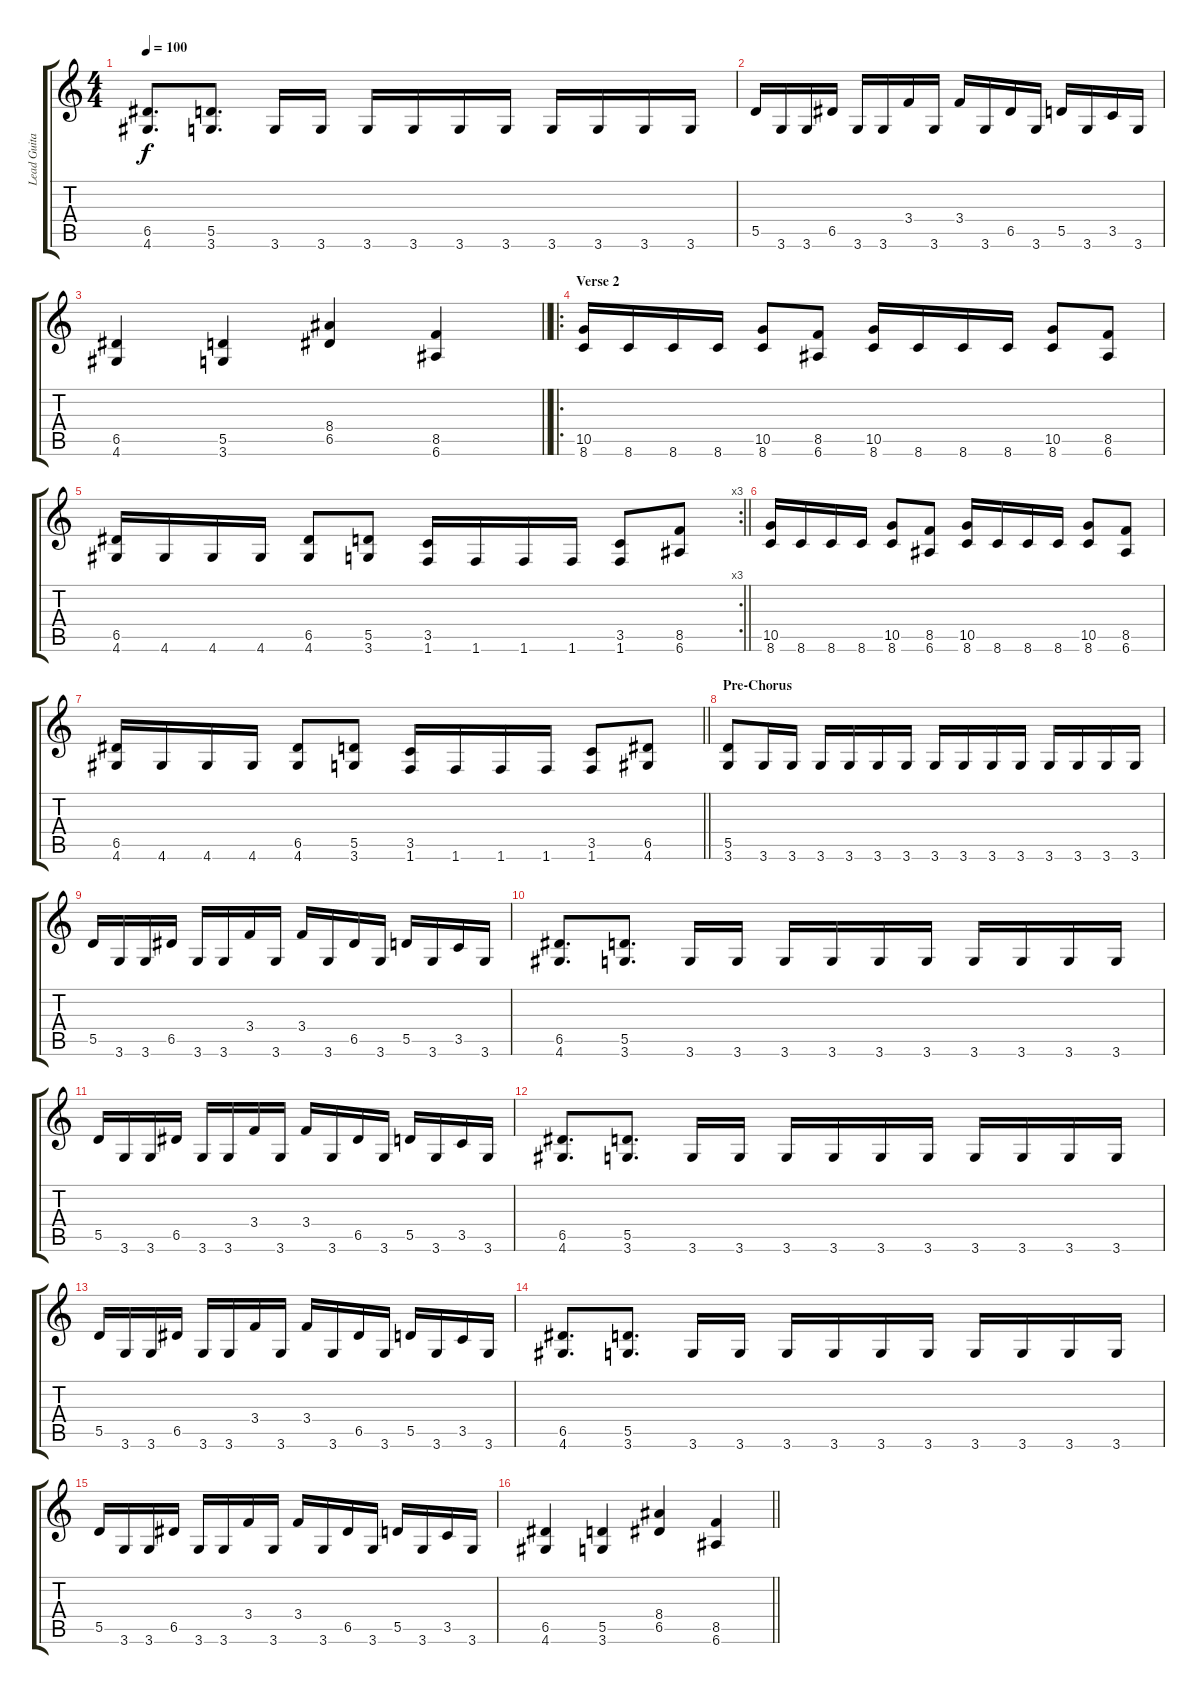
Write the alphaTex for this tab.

\track ("Lead Guitar" "Lead Guita") {instrument distortionguitar}
\staff {score tabs}
\tuning (E4 B3 G3 D3 A2 E2) {hide}
\ts (4 4)
\tempo 100
\clef g2
\ks c
(6.5 4.6).8{d dy f} (5.5 3.6).8{d} 3.6.16 3.6.16 3.6.16 3.6.16 3.6.16 3.6.16 3.6.16 3.6.16 3.6.16 3.6.16 |
5.5.16 3.6.16 3.6.16 6.5.16 3.6.16 3.6.16 3.4.16 3.6.16 3.4.16 3.6.16 6.5.16 3.6.16 5.5.16 3.6.16 3.5.16 3.6.16 |
\barLineRight lightlight
(6.5 4.6).4 (5.5 3.6).4 (8.4 6.5).4 (8.5 6.6).4 |
\ro
\section ("" "Verse 2")
(10.5 8.6).16 8.6.16 8.6.16 8.6.16 (10.5 8.6).8 (8.5 6.6).8 (10.5 8.6).16 8.6.16 8.6.16 8.6.16 (10.5 8.6).8 (8.5 6.6).8 |
\rc 3
\barLineRight lightlight
(6.5 4.6).16 4.6.16 4.6.16 4.6.16 (6.5 4.6).8 (5.5 3.6).8 (3.5 1.6).16 1.6.16 1.6.16 1.6.16 (3.5 1.6).8 (8.5 6.6).8 |
(10.5 8.6).16 8.6.16 8.6.16 8.6.16 (10.5 8.6).8 (8.5 6.6).8 (10.5 8.6).16 8.6.16 8.6.16 8.6.16 (10.5 8.6).8 (8.5 6.6).8 |
\barLineRight lightlight
(6.5 4.6).16 4.6.16 4.6.16 4.6.16 (6.5 4.6).8 (5.5 3.6).8 (3.5 1.6).16 1.6.16 1.6.16 1.6.16 (3.5 1.6).8 (6.5 4.6).8 |
\section ("" "Pre-Chorus")
(5.5 3.6).8 3.6.16 3.6.16 3.6.16 3.6.16 3.6.16 3.6.16 3.6.16 3.6.16 3.6.16 3.6.16 3.6.16 3.6.16 3.6.16 3.6.16 |
5.5.16 3.6.16 3.6.16 6.5.16 3.6.16 3.6.16 3.4.16 3.6.16 3.4.16 3.6.16 6.5.16 3.6.16 5.5.16 3.6.16 3.5.16 3.6.16 |
(6.5 4.6).8{d} (5.5 3.6).8{d} 3.6.16 3.6.16 3.6.16 3.6.16 3.6.16 3.6.16 3.6.16 3.6.16 3.6.16 3.6.16 |
5.5.16 3.6.16 3.6.16 6.5.16 3.6.16 3.6.16 3.4.16 3.6.16 3.4.16 3.6.16 6.5.16 3.6.16 5.5.16 3.6.16 3.5.16 3.6.16 |
(6.5 4.6).8{d} (5.5 3.6).8{d} 3.6.16 3.6.16 3.6.16 3.6.16 3.6.16 3.6.16 3.6.16 3.6.16 3.6.16 3.6.16 |
5.5.16 3.6.16 3.6.16 6.5.16 3.6.16 3.6.16 3.4.16 3.6.16 3.4.16 3.6.16 6.5.16 3.6.16 5.5.16 3.6.16 3.5.16 3.6.16 |
(6.5 4.6).8{d} (5.5 3.6).8{d} 3.6.16 3.6.16 3.6.16 3.6.16 3.6.16 3.6.16 3.6.16 3.6.16 3.6.16 3.6.16 |
5.5.16 3.6.16 3.6.16 6.5.16 3.6.16 3.6.16 3.4.16 3.6.16 3.4.16 3.6.16 6.5.16 3.6.16 5.5.16 3.6.16 3.5.16 3.6.16 |
\barLineRight lightlight
(6.5 4.6).4 (5.5 3.6).4 (8.4 6.5).4 (8.5 6.6).4
